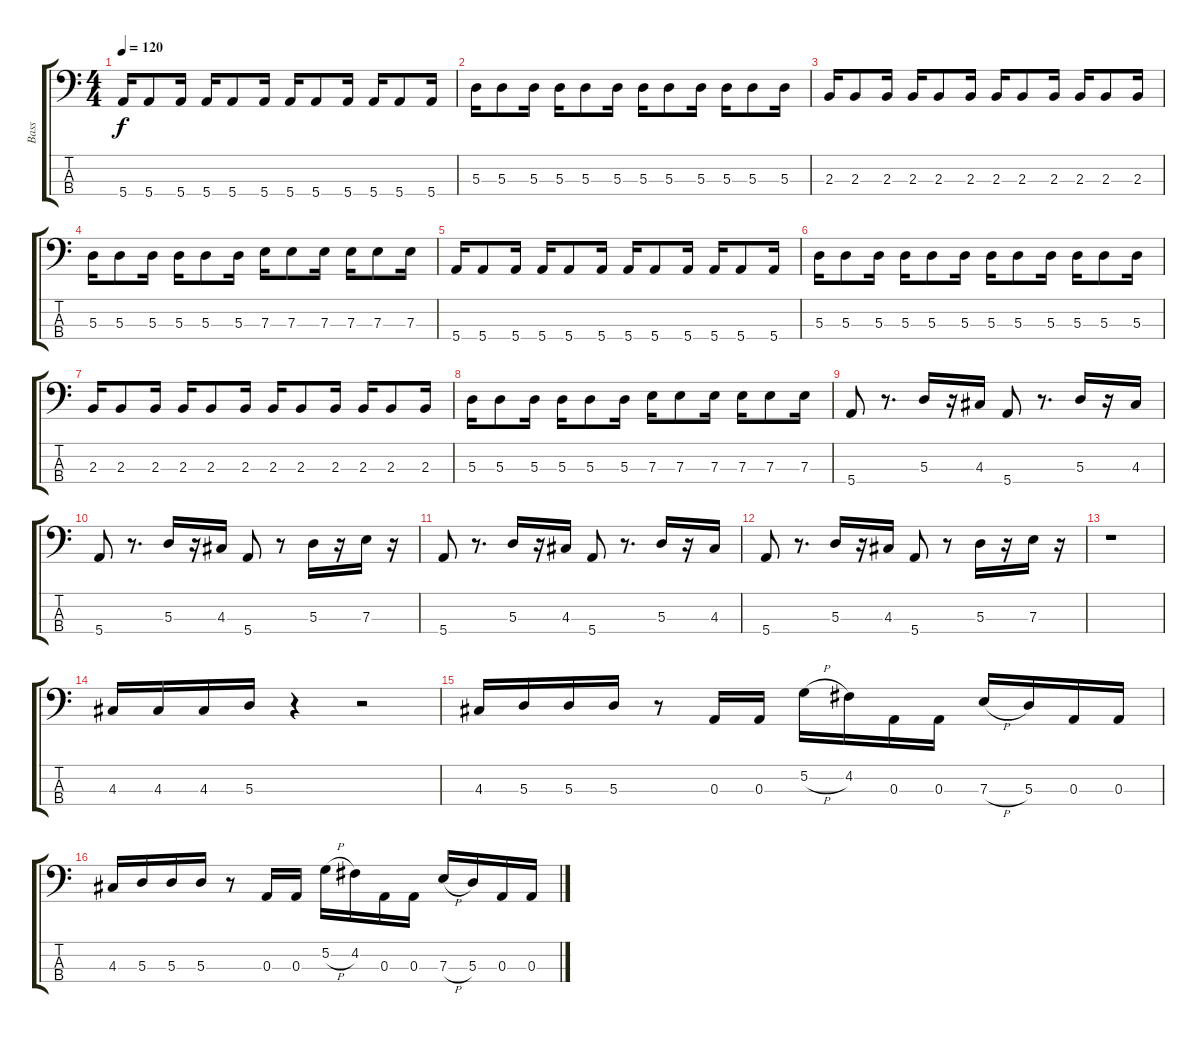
\track ("Bass" "Bass") {instrument electricbasspick}
\staff {score tabs}
\tuning (G2 D2 A1 E1) {hide}
\ts (4 4)
\tempo 120
\clef f4
\ks c
5.4.16{dy f} 5.4.8 5.4.16 5.4.16 5.4.8 5.4.16 5.4.16 5.4.8 5.4.16 5.4.16 5.4.8 5.4.16 |
5.3.16 5.3.8 5.3.16 5.3.16 5.3.8 5.3.16 5.3.16 5.3.8 5.3.16 5.3.16 5.3.8 5.3.16 |
2.3.16 2.3.8 2.3.16 2.3.16 2.3.8 2.3.16 2.3.16 2.3.8 2.3.16 2.3.16 2.3.8 2.3.16 |
5.3.16 5.3.8 5.3.16 5.3.16 5.3.8 5.3.16 7.3.16 7.3.8 7.3.16 7.3.16 7.3.8 7.3.16 |
5.4.16 5.4.8 5.4.16 5.4.16 5.4.8 5.4.16 5.4.16 5.4.8 5.4.16 5.4.16 5.4.8 5.4.16 |
5.3.16 5.3.8 5.3.16 5.3.16 5.3.8 5.3.16 5.3.16 5.3.8 5.3.16 5.3.16 5.3.8 5.3.16 |
2.3.16 2.3.8 2.3.16 2.3.16 2.3.8 2.3.16 2.3.16 2.3.8 2.3.16 2.3.16 2.3.8 2.3.16 |
5.3.16 5.3.8 5.3.16 5.3.16 5.3.8 5.3.16 7.3.16 7.3.8 7.3.16 7.3.16 7.3.8 7.3.16 |
5.4.8 r.8{d} 5.3.16 r.16 4.3.16 5.4.8 r.8{d} 5.3.16 r.16 4.3.16 |
5.4.8 r.8{d} 5.3.16 r.16 4.3.16 5.4.8 r.8 5.3.16 r.16 7.3.16 r.16 |
5.4.8 r.8{d} 5.3.16 r.16 4.3.16 5.4.8 r.8{d} 5.3.16 r.16 4.3.16 |
5.4.8 r.8{d} 5.3.16 r.16 4.3.16 5.4.8 r.8 5.3.16 r.16 7.3.16 r.16 |
r.1 |
4.3.16 4.3.16 4.3.16 5.3.16 r.4 r.2 |
4.3.16 5.3.16 5.3.16 5.3.16 r.8 0.3.16 0.3.16 5.2{h}.16 4.2.16 0.3.16 0.3.16 7.3{h}.16 5.3.16 0.3.16 0.3.16 |
4.3.16 5.3.16 5.3.16 5.3.16 r.8 0.3.16 0.3.16 5.2{h}.16 4.2.16 0.3.16 0.3.16 7.3{h}.16 5.3.16 0.3.16 0.3.16
